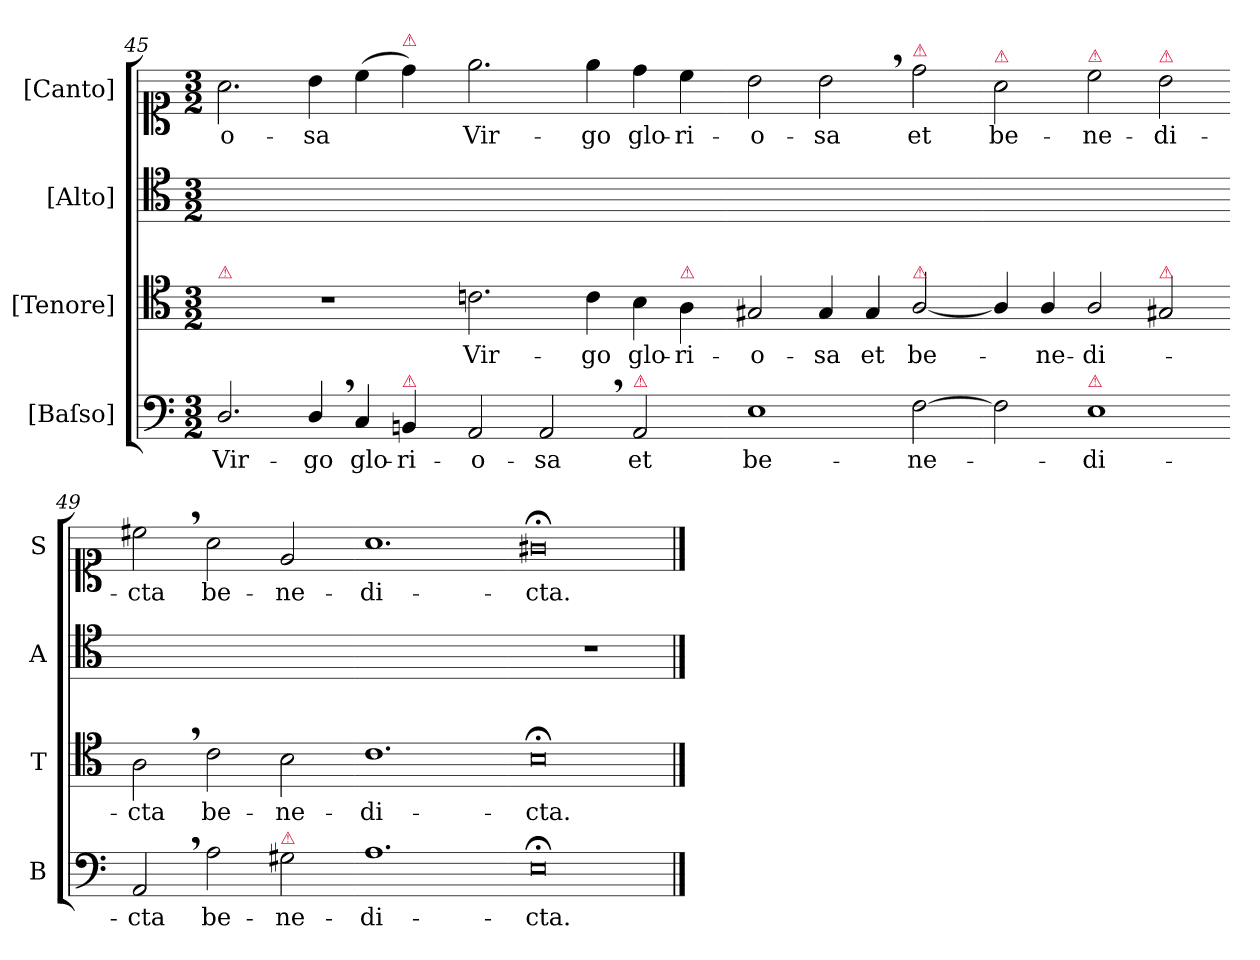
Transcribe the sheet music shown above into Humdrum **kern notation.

**kern	**text	**kern	**text	**kern	**kern	**text
*part4	*part4	*part3	*part3	*part2	*part1	*part1
*staff4	*staff4	*staff3	*staff3	*staff2	*staff1	*staff1
*I"[Baſso]	*	*I"[Tenore]	*	*I"[Alto]	*I"[Canto]	*
*I'B	*	*I'T	*	*I'A	*I'S	*
*clefF4	*	*clefC4	*	*clefC4	*clefC1	*
*k[]	*	*k[]	*	*k[]	*k[]	*
*M3/2	*	*M3/2	*	*M3/2	*M3/2	*
=45	=45	=45	=45	=45	=45	=45
!	!	!LO:TX:a:color=crimson:t=⚠	!	!	!	!
2.D/	Vir-	1.r	.	1.ryy	2.a\	-o-
4D,/	-go	.	.	.	4b\	-sa
4C/	glo-	.	.	.	(4cc\	.
!	!	!	!	!	!LO:TX:a:color=crimson:t=⚠	!
!LO:TX:a:color=crimson:t=⚠	!	!	!	!	!	!
4BBn/	-ri-	.	.	.	4dd\)	.
=46-	=46-	=46-	=46-	=46-	=46-	=46-
!	!	!	!	!	!	!LO:LY:i
2AA/	-o-	2.cn\	Vir-	1.ryy	2.ee\	Vir-
2AA,/	-sa	.	.	.	.	.
!	!	!	!	!	!	!LO:LY:i
.	.	4c\	-go	.	4ee\	-go
!LO:TX:a:color=crimson:t=⚠	!	!	!	!	!	!
!	!	!	!	!	!	!LO:LY:i
2AA/	et	4B\	glo-	.	4dd\	glo-
!	!	!LO:TX:a:color=crimson:t=⚠	!	!	!	!
!	!	!	!	!	!	!LO:LY:i
.	.	4A\	-ri-	.	4cc\	-ri-
=47-	=47-	=47-	=47-	=47-	=47-	=47-
!	!	!	!	!	!	!LO:LY:i
1E\	be-	2G#X/	-o-	1.ryy	2b\	-o-
!	!	!	!	!	!	!LO:LY:i
.	.	4G#/	-sa	.	2b,\	-sa
.	.	4G#/	et	.	.	.
!	!	!	!	!	!LO:TX:a:color=crimson:t=⚠	!
!	!	!LO:TX:a:color=crimson:t=⚠	!	!	!	!
[2F\	-ne-	[2A/	be-	.	2dd\	et
=48-	=48-	=48-	=48-	=48-	=48-	=48-
!	!	!	!	!	!LO:TX:a:color=crimson:t=⚠	!
2F\]	.	4A!/]	.	1.ryy	2a\	be-
.	.	4A/	-ne-	.	.	.
!	!	!	!	!	!LO:TX:a:color=crimson:t=⚠	!
!LO:TX:a:color=crimson:t=⚠	!	!	!	!	!	!
1E\	-di-	2A/	-di-	.	2cc\	-ne-
!	!	!	!	!	!LO:TX:a:color=crimson:t=⚠	!
!	!	!LO:TX:a:color=crimson:t=⚠	!	!	!	!
.	.	2G#X/	.	.	2b\	-di-
=49-	=49-	=49-	=49-	=49-	=49-	=49-
2AA,/	-cta	2A,\	-cta	1.ryy	2cc#X,\	-cta
2A\	be-	2c\	be-	.	2a\	be-
!LO:TX:a:color=crimson:t=⚠	!	!	!	!	!	!
2G#X\	-ne-	2B\	-ne-	.	2e/	-ne-
=50-	=50-	=50-	=50-	=50-	=50-	=50-
1.A\	-di-	1.c\	-di-	1.ryy	1.a\	-di-
=51-	=51-	=51-	=51-	=51-	=51-	=51-
!LO:N:vis=0	!	!LO:N:vis=0	!	!	!LO:N:vis=0	!
1.E;<\	-cta.	1.B;<\	-cta.	1.r	1.g#X;<\	-cta.
==	==	==	==	==	==	==
*-	*-	*-	*-	*-	*-	*-
